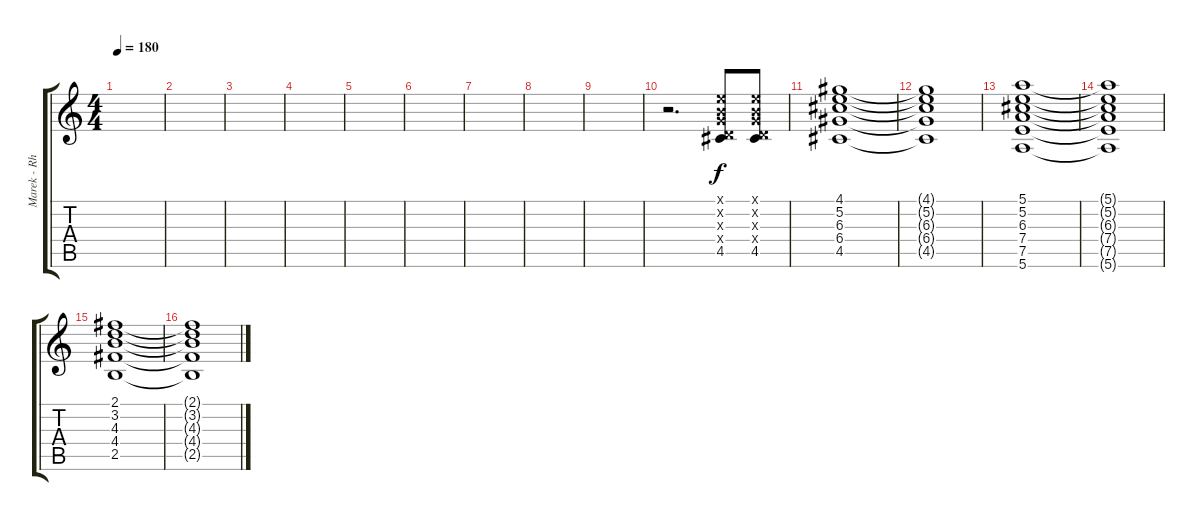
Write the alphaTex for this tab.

\track ("Marek - Rhythm Guitar 1" "Marek - Rh") {instrument distortionguitar}
\staff {score tabs}
\tuning (E4 B3 G3 D3 A2 E2) {hide}
\ts (4 4)
\tempo 180
\clef g2
\ks c
|
|
|
|
|
|
|
|
|
r.2{d} (0.1{x} 0.2{x} 0.3{x} 0.4{x} 4.5).8 (0.1{x} 0.2{x} 0.3{x} 0.4{x} 4.5).8 |
(4.1 5.2 6.3 6.4 4.5).1 |
(4.1{t} 5.2{t} 6.3{t} 6.4{t} 4.5{t}).1 |
(5.1 5.2 6.3 7.4 7.5 5.6).1 |
(5.1{t} 5.2{t} 6.3{t} 7.4{t} 7.5{t} 5.6{t}).1 |
(2.1 3.2 4.3 4.4 2.5).1 |
(2.1{t} 3.2{t} 4.3{t} 4.4{t} 2.5{t}).1
